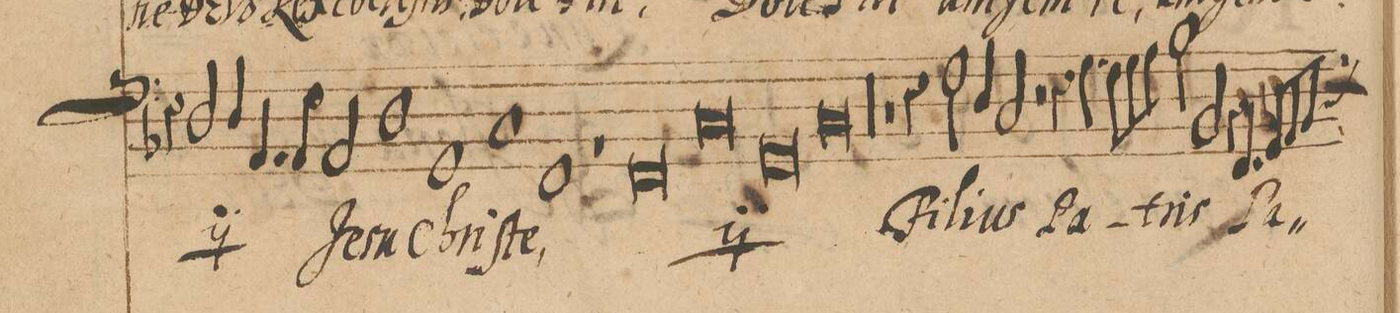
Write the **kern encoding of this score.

**kern	**text
*I"OCTAVAVOX	*
*clefF4	*
*k[b-]	*
*met(C|)	*
*M2/1	*
4r	.
*	*ij
2D/	u-
4D/	-ni-
=30-	=30-
4.AA/	-ge-
8AA/	-ni-
2AA/	-te
*	*Xij
1D	Je-
=31-	=31-
1GG	-su
1C	Chri-
=32-	=32-
1FF	-ſte,
1r	.
=33-	=33-
*	*ij
0FF	Je-
=34-	=34-
0C	-su
=35-	=35-
0GG	Chri-
=36-	=36-
0C	-ſte
*	*Xij
=37-	=37-
00r	.
=38-	=38-
=39-	=39-
1r	.
4r	.
2F\	Fi-
4D/	-li-
=40-	=40-
2C/	-us
2r	.
4r	.
4.G\	Pa-
8F\L	.
8G\	.
8A\J	.
=41-	=41-
2B-\	.
2BB-/	-tris
4r	.
4.FF/	Pa-
8GG/L	.
8AA/	.
8BB-/J	.
*custos:C	*
=42-	=42-
*-	*-
